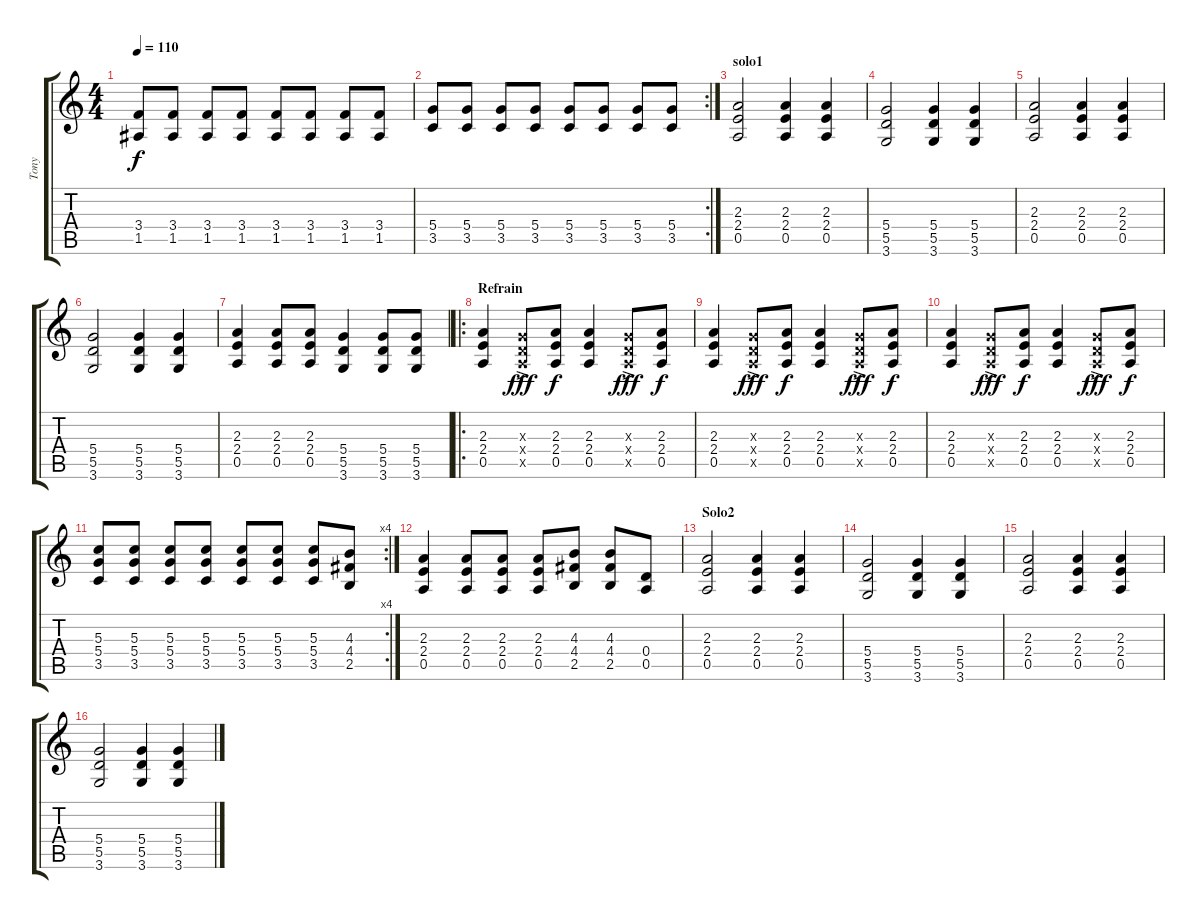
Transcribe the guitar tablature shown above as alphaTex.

\track ("Tony" "Tony") {instrument distortionguitar}
\staff {score tabs}
\tuning (E4 B3 G3 D3 A2 E2) {hide}
\ts (4 4)
\tempo 110
\clef g2
\ks c
(3.4 1.5).8{dy f} (3.4 1.5).8 (3.4 1.5).8 (3.4 1.5).8 (3.4 1.5).8 (3.4 1.5).8 (3.4 1.5).8 (3.4 1.5).8 |
\rc 2
(5.4 3.5).8 (5.4 3.5).8 (5.4 3.5).8 (5.4 3.5).8 (5.4 3.5).8 (5.4 3.5).8 (5.4 3.5).8 (5.4 3.5).8 |
\section ("" "solo1")
(2.3 2.4 0.5).2 (2.3 2.4 0.5).4 (2.3 2.4 0.5).4 |
(5.4 5.5 3.6).2 (5.4 5.5 3.6).4 (5.4 5.5 3.6).4 |
(2.3 2.4 0.5).2 (2.3 2.4 0.5).4 (2.3 2.4 0.5).4 |
(5.4 5.5 3.6).2 (5.4 5.5 3.6).4 (5.4 5.5 3.6).4 |
(2.3 2.4 0.5).4 (2.3 2.4 0.5).8 (2.3 2.4 0.5).8 (5.4 5.5 3.6).4 (5.4 5.5 3.6).8 (5.4 5.5 3.6).8 |
\ro
\section ("" "Refrain")
(2.3 2.4 0.5).4 (0.3{ac x} 0.4{ac x} 0.5{ac x}).8{dy fff} (2.3 2.4 0.5).8{dy f} (2.3 2.4 0.5).4 (0.3{ac x} 0.4{ac x} 0.5{ac x}).8{dy fff} (2.3 2.4 0.5).8{dy f} |
(2.3 2.4 0.5).4 (0.3{ac x} 0.4{ac x} 0.5{ac x}).8{dy fff} (2.3 2.4 0.5).8{dy f} (2.3 2.4 0.5).4 (0.3{ac x} 0.4{ac x} 0.5{ac x}).8{dy fff} (2.3 2.4 0.5).8{dy f} |
(2.3 2.4 0.5).4 (0.3{ac x} 0.4{ac x} 0.5{ac x}).8{dy fff} (2.3 2.4 0.5).8{dy f} (2.3 2.4 0.5).4 (0.3{ac x} 0.4{ac x} 0.5{ac x}).8{dy fff} (2.3 2.4 0.5).8{dy f} |
\rc 4
(5.3 5.4 3.5).8 (5.3 5.4 3.5).8 (5.3 5.4 3.5).8 (5.3 5.4 3.5).8 (5.3 5.4 3.5).8 (5.3 5.4 3.5).8 (5.3 5.4 3.5).8 (4.3 4.4 2.5).8 |
(2.3 2.4 0.5).4 (2.3 2.4 0.5).8 (2.3 2.4 0.5).8 (2.3 2.4 0.5).8 (4.3 4.4 2.5).8 (4.3 4.4 2.5).8 (0.4 0.5).8 |
\section ("" "Solo2")
(2.3 2.4 0.5).2 (2.3 2.4 0.5).4 (2.3 2.4 0.5).4 |
(5.4 5.5 3.6).2 (5.4 5.5 3.6).4 (5.4 5.5 3.6).4 |
(2.3 2.4 0.5).2 (2.3 2.4 0.5).4 (2.3 2.4 0.5).4 |
(5.4 5.5 3.6).2 (5.4 5.5 3.6).4 (5.4 5.5 3.6).4
